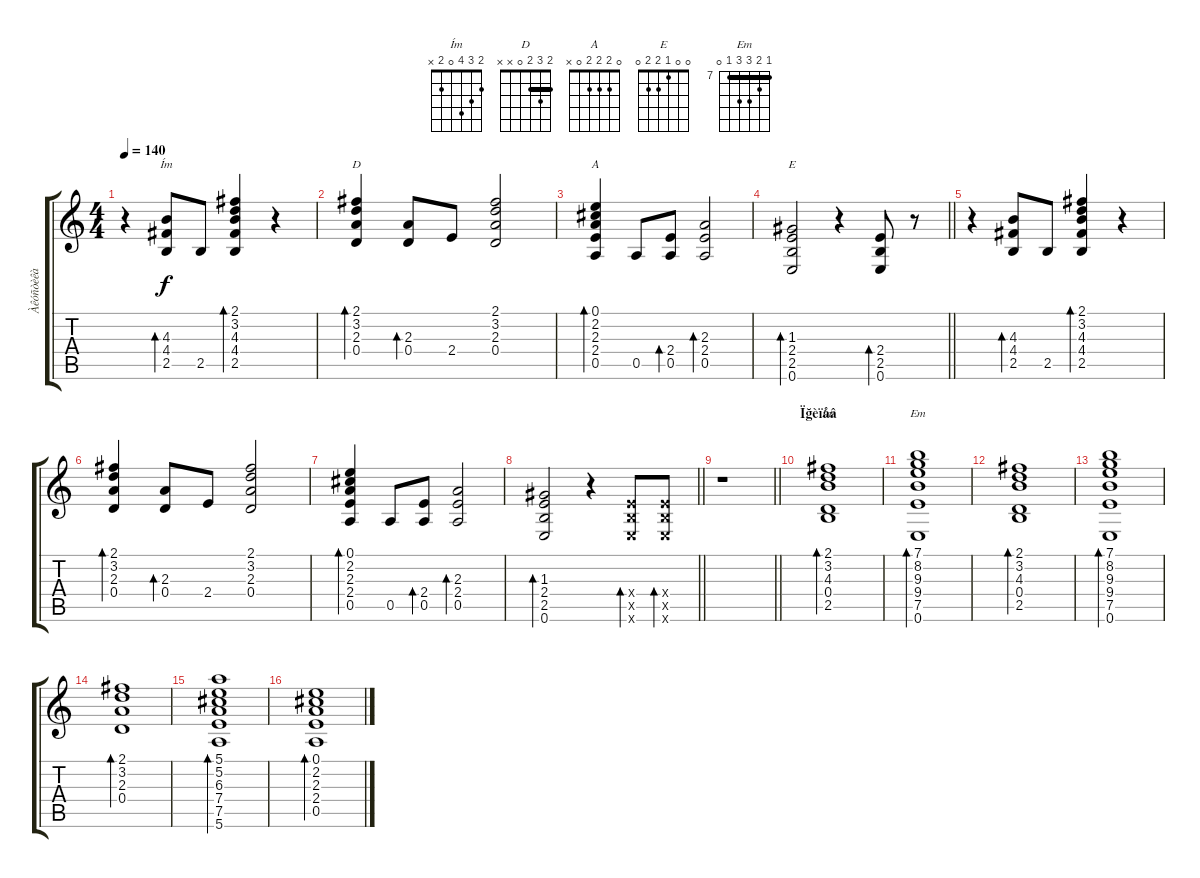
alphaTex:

\track ("Àêóñòèêà" "Àêóñòèêà") {instrument acousticguitarsteel}
\staff {score tabs}
\tuning (E4 B3 G3 D3 A2 E2) {hide}
\chord ("Ím" 2 3 4 4 2 x) {barre 2}
\chord ("D" 2 3 2 0 x x) {barre 2}
\chord ("A" 0 2 2 2 0 x)
\chord ("E" 0 0 1 2 2 0)
\chord ("Ím" 2 3 4 0 2 x)
\chord ("Em" 7 8 9 9 7 0) {firstfret 7 barre 7}
\ts (4 4)
\tempo 140
\clef g2
\ks c
r.4{dy f} (4.3 4.4 2.5).8{bd 240 ch "Ím"} 2.5.8 (2.1 3.2 4.3 4.4 2.5).4{bd 60} r.4 |
(2.1 3.2 2.3 0.4).4{bd 60 ch "D"} (2.3 0.4).8{bd 60} 2.4.8 (2.1 3.2 2.3 0.4).2 |
(0.1 2.2 2.3 2.4 0.5).4{bd 60 ch "A"} 0.5.8 (2.4 0.5).8{bd 60} (2.3 2.4 0.5).2{bd 60} |
\barLineRight lightlight
(1.3 2.4 2.5 0.6).2{bd 60 ch "E"} r.4 (2.4 2.5 0.6).8{bd 60} r.8 |
r.4 (4.3 4.4 2.5).8{bd 240} 2.5.8 (2.1 3.2 4.3 4.4 2.5).4{bd 60} r.4 |
(2.1 3.2 2.3 0.4).4{bd 60} (2.3 0.4).8{bd 60} 2.4.8 (2.1 3.2 2.3 0.4).2 |
(0.1 2.2 2.3 2.4 0.5).4{bd 60} 0.5.8 (2.4 0.5).8{bd 60} (2.3 2.4 0.5).2{bd 60} |
\barLineRight lightlight
(1.3 2.4 2.5 0.6).2{bd 60} r.4 (2.4{x} 2.5{x} 0.6{x}).8{bd 60} (2.4{x} 2.5{x} 0.6{x}).8{bd 60} |
\barLineRight lightlight
r.1 |
\section ("" "Ïğèïåâ")
(2.1 3.2 4.3 0.4 2.5).1{bd 120 ch "Ím"} |
(7.1 8.2 9.3 9.4 7.5 0.6).1{bd 30 ch "Em"} |
(2.1 3.2 4.3 0.4 2.5).1{bd 120} |
(7.1 8.2 9.3 9.4 7.5 0.6).1{bd 30} |
(2.1 3.2 2.3 0.4).1{bd 120} |
(5.1 5.2 6.3 7.4 7.5 5.6).1{bd 120} |
(0.1 2.2 2.3 2.4 0.5).1{bd 120}
